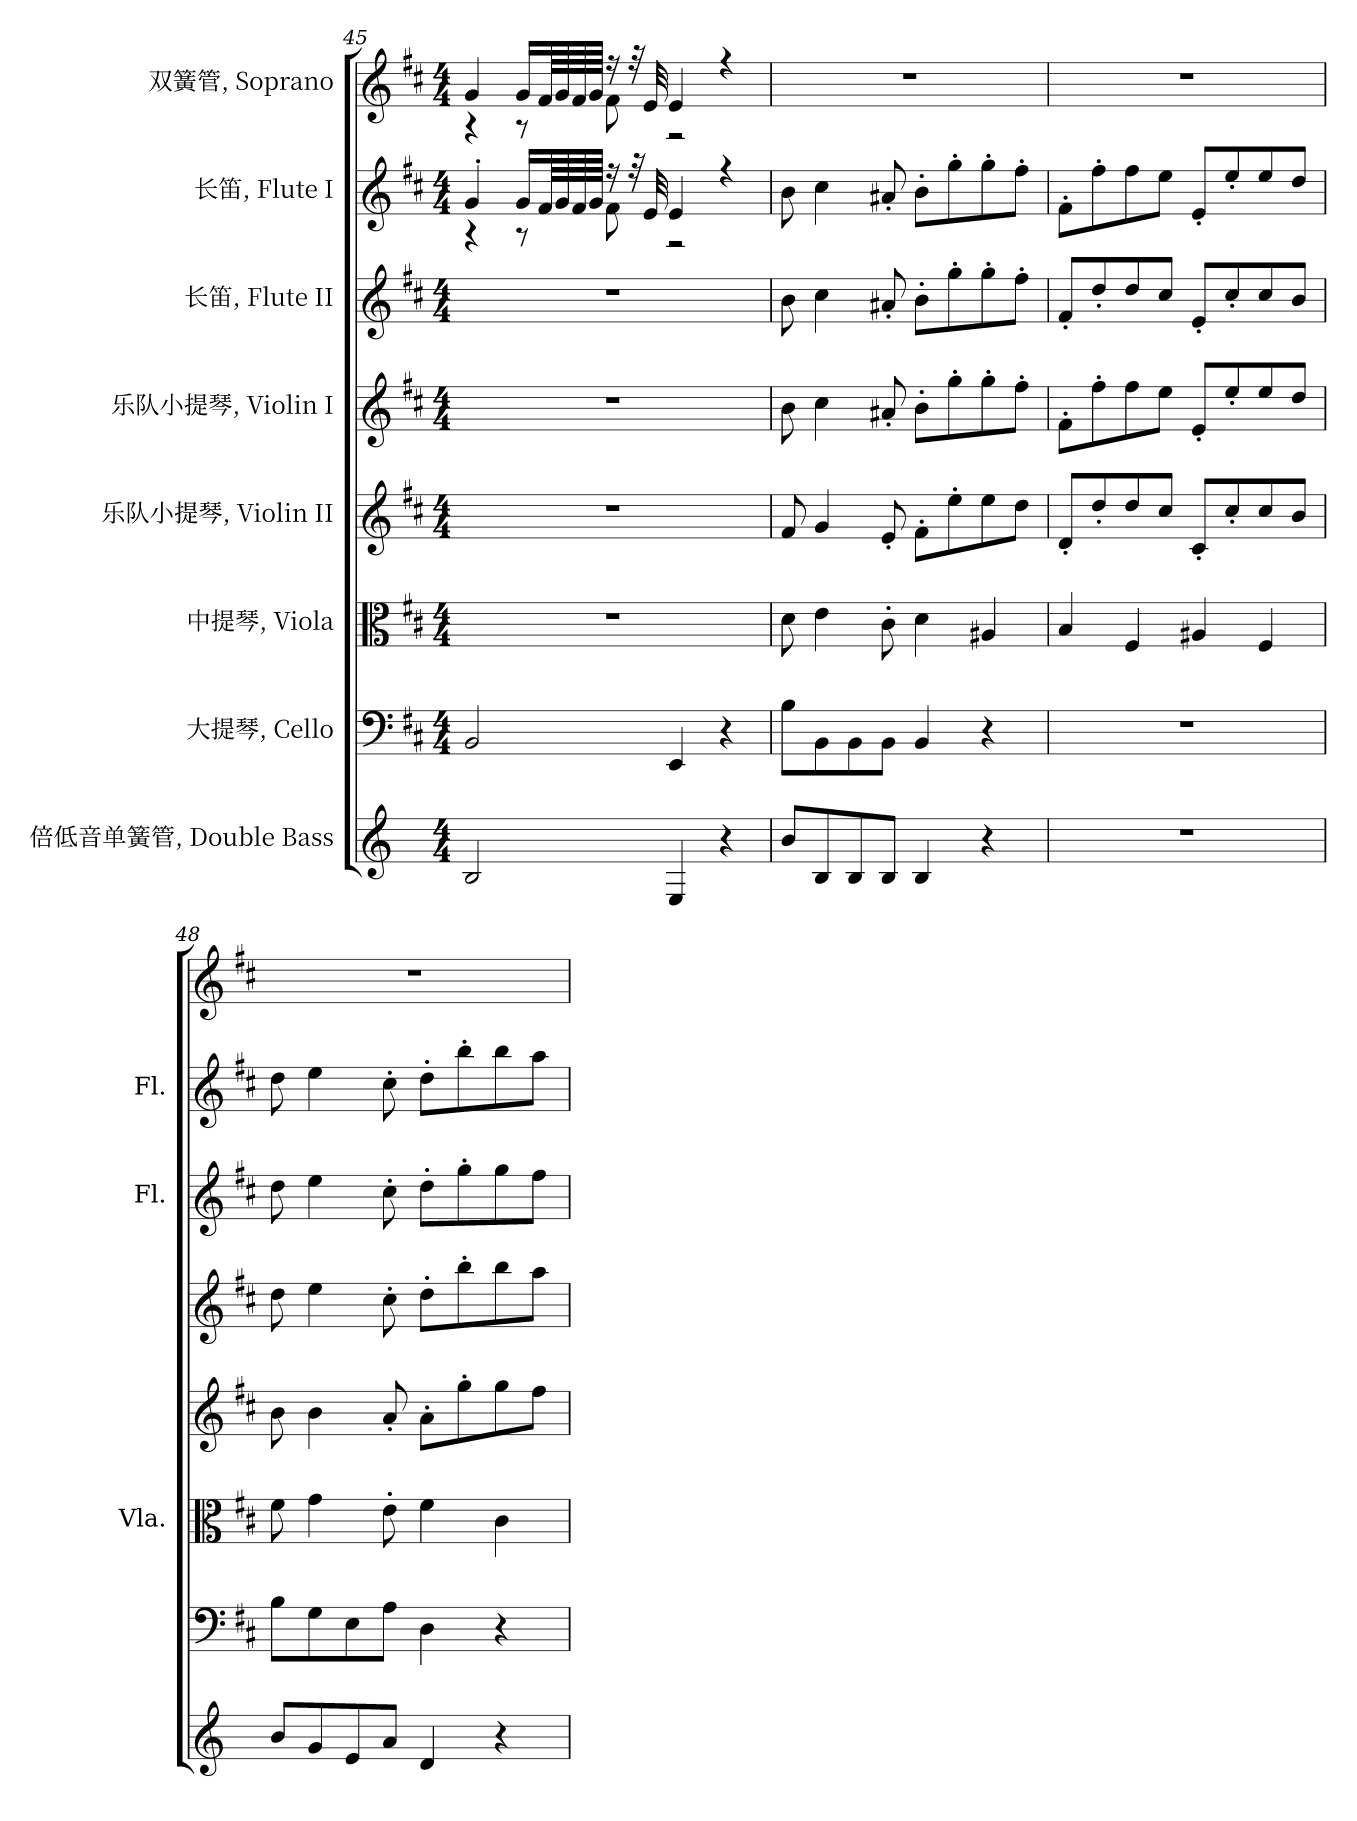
**kern	**kern	**kern	**kern	**kern	**kern	**kern	**kern
*part8	*part7	*part6	*part5	*part4	*part3	*part2	*part1
*staff8	*staff7	*staff6	*staff5	*staff4	*staff3	*staff2	*staff1
*I"倍低音单簧管, Double Bass	*I"大提琴, Cello	*I"中提琴, Viola	*I"乐队小提琴, Violin II	*I"乐队小提琴, Violin I	*I"长笛, Flute II	*I"长笛, Flute I	*I"双簧管, Soprano
*	*	*I'Vla.	*	*	*I'Fl.	*I'Fl.	*
!!LO:PB:g=z
*clefG2	*clefF4	*clefC3	*clefG2	*clefG2	*clefG2	*clefG2	*clefG2
*ITrd15c26	*	*	*	*	*	*	*
*k[]	*k[f#c#]	*k[f#c#]	*k[f#c#]	*k[f#c#]	*k[f#c#]	*k[f#c#]	*k[f#c#]
*M4/4	*M4/4	*M4/4	*M4/4	*M4/4	*M4/4	*M4/4	*M4/4
*MM76	*MM76	*MM76	*MM76	*MM76	*MM76	*MM76	*MM76
=45	=45	=45	=45	=45	=45	=45	=45
*	*	*	*	*	*	*^	*^
2BBB/	2BB/	1r	1r	1r	1r	4g'/	4r	4g/	4r
.	.	.	.	.	.	16g/LL	8r	16g/LL	8r
.	.	.	.	.	.	64f#/LL	.	64f#/LL	.
.	.	.	.	.	.	64g/	.	64g/	.
.	.	.	.	.	.	64f#/	.	64f#/	.
.	.	.	.	.	.	64g/JJJJ	.	64g/JJJJ	.
.	.	.	.	.	.	16r	8f#\	16r	8f#\
.	.	.	.	.	.	32r	.	32r	.
.	.	.	.	.	.	32e/	.	32e/	.
4EEE/	4EE/	.	.	.	.	4e/	2r	4e/	2r
4r	4r	.	.	.	.	4r	.	4r	.
*	*	*	*	*	*	*v	*v	*	*
*	*	*	*	*	*	*	*v	*v
=46	=46	=46	=46	=46	=46	=46	=46
*	*	*	*	*	*	*	*MM76
8BB/L	8B\L	8d\	8f#/	8b\	8b\	8b\	1r
8BBB/	8BB\	4e\	4g/	4cc#\	4cc#\	4cc#\	.
8BBB/	8BB\	.	.	.	.	.	.
8BBB/J	8BB\J	8c#'\	8e'/	8a#X'/	8a#X'/	8a#X'/	.
4BBB/	4BB/	4d\	8f#'\L	8b'\L	8b'\L	8b'\L	.
.	.	.	8ee'\	8gg'\	8gg'\	8gg'\	.
4r	4r	4A#X/	8ee\	8gg'\	8gg'\	8gg'\	.
.	.	.	8dd\J	8ff#'\J	8ff#'\J	8ff#'\J	.
=47	=47	=47	=47	=47	=47	=47	=47
1r	1r	4B/	8d'/L	8f#'\L	8f#'/L	8f#'\L	1r
.	.	.	8dd'/	8ff#'\	8dd'/	8ff#'\	.
.	.	4F#/	8dd/	8ff#\	8dd/	8ff#\	.
.	.	.	8cc#/J	8ee\J	8cc#/J	8ee\J	.
.	.	4A#X/	8c#'/L	8e'/L	8e'/L	8e'/L	.
.	.	.	8cc#'/	8ee'/	8cc#'/	8ee'/	.
.	.	4F#/	8cc#/	8ee/	8cc#/	8ee/	.
.	.	.	8b/J	8dd/J	8b/J	8dd/J	.
=48	=48	=48	=48	=48	=48	=48	=48
8BB/L	8B\L	8f#\	8b\	8dd\	8dd\	8dd\	1r
8GG/	8G\	4g\	4b\	4ee\	4ee\	4ee\	.
8EE/	8E\	.	.	.	.	.	.
8AA/J	8A\J	8e'\	8a'/	8cc#'\	8cc#'\	8cc#'\	.
4DD/	4D\	4f#\	8a'\L	8dd'\L	8dd'\L	8dd'\L	.
.	.	.	8gg'\	8bb'\	8gg'\	8bb'\	.
4r	4r	4c#\	8gg\	8bb\	8gg\	8bb\	.
.	.	.	8ff#\J	8aa\J	8ff#\J	8aa\J	.
=	=	=	=	=	=	=	=
*-	*-	*-	*-	*-	*-	*-	*-
